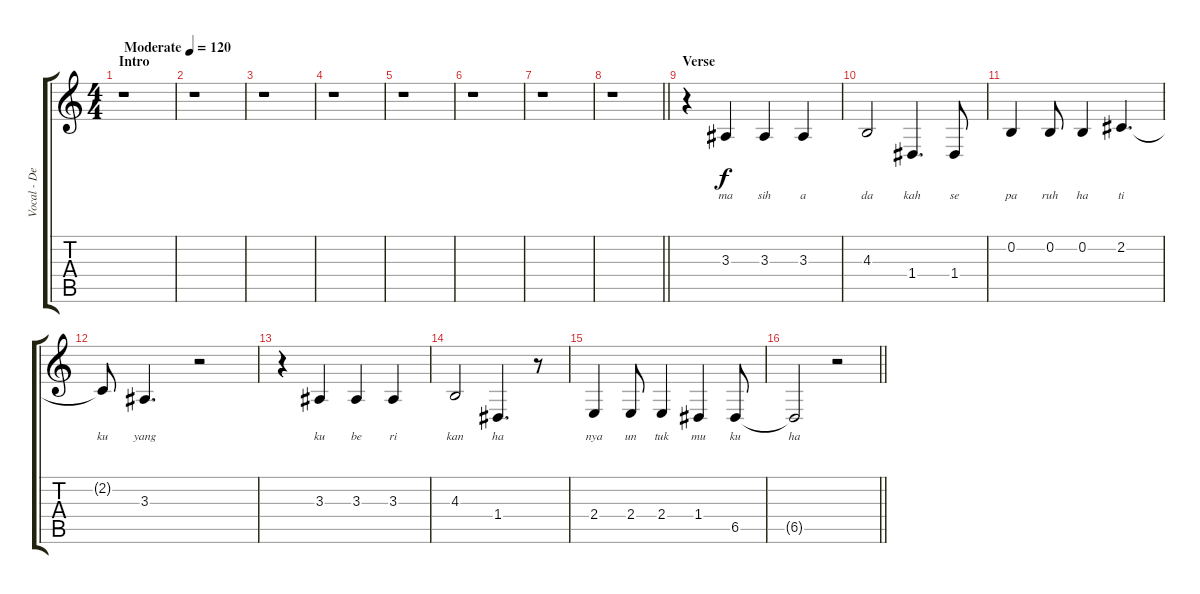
\track ("Vocal - Dedy Lisan" "Vocal - De") {instrument stringensemble1}
\staff {score tabs}
\tuning (E4 B3 G3 D3 A2 E2) {hide}
\ts (4 4)
\section ("" "Intro")
\tempo (120 "Moderate")
\clef g2
\ks c
r.1{dy f instrument stringensemble1} |
r.1 |
r.1 |
r.1 |
r.1 |
r.1 |
r.1 |
\barLineRight lightlight
r.1 |
\section ("" "Verse")
r.4 3.3.4{lyrics (0 "ma") lyrics (1 "") lyrics (2 "") lyrics (3 "") lyrics (4 "")} 3.3.4{lyrics (0 "sih") lyrics (1 "") lyrics (2 "") lyrics (3 "") lyrics (4 "")} 3.3.4{lyrics (0 "a") lyrics (1 "") lyrics (2 "") lyrics (3 "") lyrics (4 "")} |
4.3.2{lyrics (0 "da") lyrics (1 "") lyrics (2 "") lyrics (3 "") lyrics (4 "")} 1.4.4{d lyrics (0 "kah") lyrics (1 "") lyrics (2 "") lyrics (3 "") lyrics (4 "")} 1.4.8{lyrics (0 "se") lyrics (1 "") lyrics (2 "") lyrics (3 "") lyrics (4 "")} |
0.2.4{lyrics (0 "pa") lyrics (1 "") lyrics (2 "") lyrics (3 "") lyrics (4 "")} 0.2.8{lyrics (0 "ruh") lyrics (1 "") lyrics (2 "") lyrics (3 "") lyrics (4 "")} 0.2.4{lyrics (0 "ha") lyrics (1 "") lyrics (2 "") lyrics (3 "") lyrics (4 "")} 2.2.4{d lyrics (0 "ti") lyrics (1 "") lyrics (2 "") lyrics (3 "") lyrics (4 "")} |
2.2{t}.8{lyrics (0 "ku") lyrics (1 "") lyrics (2 "") lyrics (3 "") lyrics (4 "")} 3.3.4{d lyrics (0 "yang") lyrics (1 "") lyrics (2 "") lyrics (3 "") lyrics (4 "")} r.2 |
r.4 3.3.4{lyrics (0 "ku") lyrics (1 "") lyrics (2 "") lyrics (3 "") lyrics (4 "")} 3.3.4{lyrics (0 "be") lyrics (1 "") lyrics (2 "") lyrics (3 "") lyrics (4 "")} 3.3.4{lyrics (0 "ri") lyrics (1 "") lyrics (2 "") lyrics (3 "") lyrics (4 "")} |
4.3.2{lyrics (0 "kan") lyrics (1 "") lyrics (2 "") lyrics (3 "") lyrics (4 "")} 1.4.4{d lyrics (0 "ha") lyrics (1 "") lyrics (2 "") lyrics (3 "") lyrics (4 "")} r.8 |
2.4.4{lyrics (0 "nya") lyrics (1 "") lyrics (2 "") lyrics (3 "") lyrics (4 "")} 2.4.8{lyrics (0 "un") lyrics (1 "") lyrics (2 "") lyrics (3 "") lyrics (4 "")} 2.4.4{lyrics (0 "tuk") lyrics (1 "") lyrics (2 "") lyrics (3 "") lyrics (4 "")} 1.4.4{lyrics (0 "mu") lyrics (1 "") lyrics (2 "") lyrics (3 "") lyrics (4 "")} 6.5.8{lyrics (0 "ku") lyrics (1 "") lyrics (2 "") lyrics (3 "") lyrics (4 "")} |
\barLineRight lightlight
6.5{t}.2{lyrics (0 "ha") lyrics (1 "") lyrics (2 "") lyrics (3 "") lyrics (4 "")} r.2
